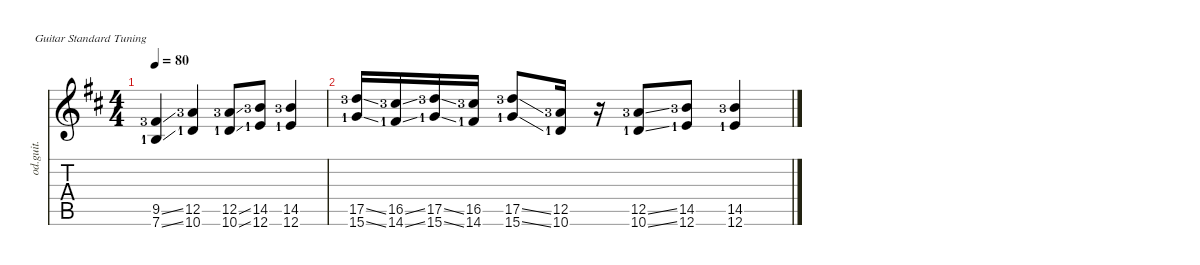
\defaultSystemsLayout 4
\hideDynamics
\bracketExtendMode nobrackets
\track ("Overdriven Guitar" "od.guit.") {instrument overdrivenguitar}
\staff {score tabs}
\tuning (E4 B3 G3 D3 A2 E2)
\ts (4 4)
\tempo 80
\clef g2
\ks bminor
(7.6{ss lf 2 acc forcenatural} 9.5{ss lf 4 acc #}).4{dy mf instrument overdrivenguitar beam Up} (10.6{lf 2 acc forcenatural} 12.5{lf 4 acc forcenatural}).4{beam Up} (10.6{ss lf 2 acc forcenatural} 12.5{ss lf 4 acc forcenatural}).8{beam Up} (12.6{lf 2 acc forcenatural} 14.5{lf 4 acc forcenatural}).8{beam Up} (12.6{lf 2 acc forcenatural} 14.5{lf 4 acc forcenatural}).4{beam Up} |
(15.6{ss lf 2 acc forcenatural} 17.5{ss lf 4 acc forcenatural}).16{beam Up} (14.6{ss lf 2 acc #} 16.5{ss lf 4 acc #}).16{beam Up} (15.6{ss lf 2 acc forcenatural} 17.5{ss lf 4 acc forcenatural}).16{beam Up} (14.6{lf 2 acc #} 16.5{lf 4 acc #}).16{beam Up} (15.6{ss lf 2 acc forcenatural} 17.5{ss lf 4 acc forcenatural}).8{beam Up} (10.6{lf 2 acc forcenatural} 12.5{lf 4 acc forcenatural}).16{beam Up} r.16{beam Down} (10.6{ss lf 2 acc forcenatural} 12.5{ss lf 4 acc forcenatural}).8{beam Up} (12.6{lf 2 acc forcenatural} 14.5{lf 4 acc forcenatural}).8{beam Up} (12.6{lf 2 acc forcenatural} 14.5{lf 4 acc forcenatural}).4{beam Up}
